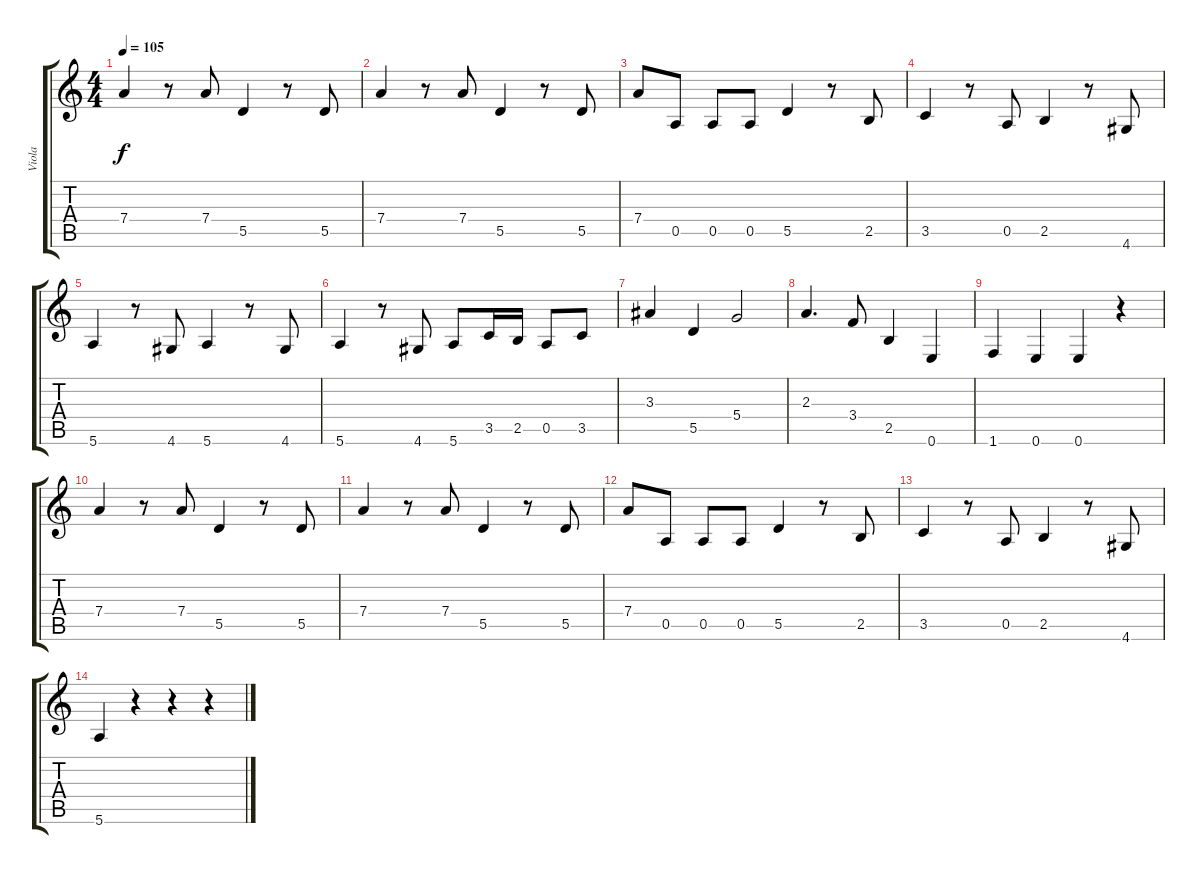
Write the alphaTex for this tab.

\track ("Viola" "Viola") {instrument distortionguitar}
\staff {score tabs}
\tuning (E4 B3 G3 D3 A2 E2) {hide}
\ts (4 4)
\tempo 105
\clef g2
\ks c
7.4.4{dy f volume 6} r.8 7.4.8 5.5.4 r.8 5.5.8 |
7.4.4 r.8 7.4.8 5.5.4 r.8 5.5.8 |
7.4.8 0.5.8 0.5.8 0.5.8 5.5.4 r.8 2.5.8 |
3.5.4 r.8 0.5.8 2.5.4 r.8 4.6.8 |
5.6.4 r.8 4.6.8 5.6.4 r.8 4.6.8 |
5.6.4 r.8 4.6.8 5.6.8{volume 8} 3.5.16 2.5.16 0.5.8 3.5.8 |
3.3.4 5.5.4 5.4.2 |
2.3.4{d} 3.4.8 2.5.4 0.6.4 |
1.6.4 0.6.4 0.6.4 r.4 |
7.4.4{volume 6} r.8 7.4.8 5.5.4 r.8 5.5.8 |
7.4.4 r.8 7.4.8 5.5.4 r.8 5.5.8 |
7.4.8 0.5.8 0.5.8 0.5.8 5.5.4 r.8 2.5.8 |
3.5.4 r.8 0.5.8 2.5.4 r.8 4.6.8 |
5.6.4 r.4 r.4 r.4
